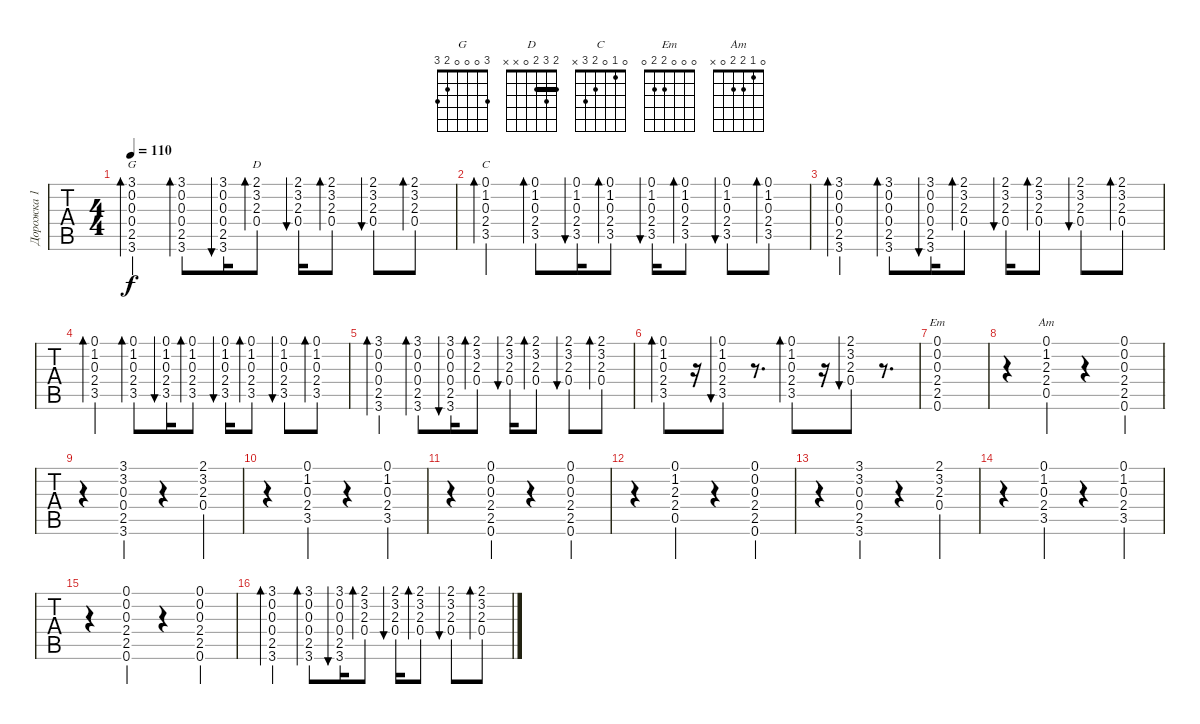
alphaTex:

\track ("Дорожка 1" "Дорожка 1") {instrument acousticguitarsteel}
\staff {tabs}
\tuning (E4 B3 G3 D3 A2 E2) {hide}
\chord ("G" 3 0 0 0 2 3)
\chord ("D" 2 3 2 0 x x) {barre 2}
\chord ("C" 0 1 0 2 3 x)
\chord ("Em" 0 0 0 2 2 0)
\chord ("Am" 0 1 2 2 0 x)
\ts (4 4)
\tempo 110
\clef g2
\ks c
(3.1 0.2 0.3 0.4 2.5 3.6).4{bd 30 ch "G" dy f} (3.1 0.2 0.3 0.4 2.5 3.6).8{bd 30} (3.1 0.2 0.3 0.4 2.5 3.6).16{bu 60} (2.1 3.2 2.3 0.4).8{bd 60 ch "D"} (2.1 3.2 2.3 0.4).16{bu 30} (2.1 3.2 2.3 0.4).8{bd 30} (2.1 3.2 2.3 0.4).8{bu 30} (2.1 3.2 2.3 0.4).8{bd 30} |
(0.1 1.2 0.3 2.4 3.5).4{bd 30 ch "C"} (0.1 1.2 0.3 2.4 3.5).8{bd 30} (0.1 1.2 0.3 2.4 3.5).16{bu 30} (0.1 1.2 0.3 2.4 3.5).8{bd 30} (0.1 1.2 0.3 2.4 3.5).16{bu 30} (0.1 1.2 0.3 2.4 3.5).8{bd 30} (0.1 1.2 0.3 2.4 3.5).8{bu 30} (0.1 1.2 0.3 2.4 3.5).8{bd 30} |
(3.1 0.2 0.3 0.4 2.5 3.6).4{bd 30} (3.1 0.2 0.3 0.4 2.5 3.6).8{bd 30} (3.1 0.2 0.3 0.4 2.5 3.6).16{bu 60} (2.1 3.2 2.3 0.4).8{bd 60} (2.1 3.2 2.3 0.4).16{bu 30} (2.1 3.2 2.3 0.4).8{bd 30} (2.1 3.2 2.3 0.4).8{bu 30} (2.1 3.2 2.3 0.4).8{bd 30} |
(0.1 1.2 0.3 2.4 3.5).4{bd 30} (0.1 1.2 0.3 2.4 3.5).8{bd 30} (0.1 1.2 0.3 2.4 3.5).16{bu 30} (0.1 1.2 0.3 2.4 3.5).8{bd 30} (0.1 1.2 0.3 2.4 3.5).16{bu 30} (0.1 1.2 0.3 2.4 3.5).8{bd 30} (0.1 1.2 0.3 2.4 3.5).8{bu 30} (0.1 1.2 0.3 2.4 3.5).8{bd 30} |
(3.1 0.2 0.3 0.4 2.5 3.6).4{bd 30} (3.1 0.2 0.3 0.4 2.5 3.6).8{bd 30} (3.1 0.2 0.3 0.4 2.5 3.6).16{bu 60} (2.1 3.2 2.3 0.4).8{bd 60} (2.1 3.2 2.3 0.4).16{bu 30} (2.1 3.2 2.3 0.4).8{bd 30} (2.1 3.2 2.3 0.4).8{bu 30} (2.1 3.2 2.3 0.4).8{bd 30} |
(0.1 1.2 0.3 2.4 3.5).8{bd 30} r.16 (0.1 1.2 0.3 2.4 3.5).8{bu 30} r.8{d} (0.1 1.2 0.3 2.4 3.5).8{bd 30} r.16 (2.1 3.2 2.3 0.4).8{bu 30} r.8{d} |
(0.1 0.2 0.3 2.4 2.5 0.6).1{ch "Em"} |
r.4 (0.1 1.2 2.3 2.4 0.5).4{ch "Am"} r.4 (0.1 0.2 0.3 2.4 2.5 0.6).4 |
r.4 (3.1 3.2 0.3 0.4 2.5 3.6).4 r.4 (2.1 3.2 2.3 0.4).4 |
r.4 (0.1 1.2 0.3 2.4 3.5).4 r.4 (0.1 1.2 0.3 2.4 3.5).4 |
r.4 (0.1 0.2 0.3 2.4 2.5 0.6).4 r.4 (0.1 0.2 0.3 2.4 2.5 0.6).4 |
r.4 (0.1 1.2 2.3 2.4 0.5).4 r.4 (0.1 0.2 0.3 2.4 2.5 0.6).4 |
r.4 (3.1 3.2 0.3 0.4 2.5 3.6).4 r.4 (2.1 3.2 2.3 0.4).4 |
r.4 (0.1 1.2 0.3 2.4 3.5).4 r.4 (0.1 1.2 0.3 2.4 3.5).4 |
r.4 (0.1 0.2 0.3 2.4 2.5 0.6).4 r.4 (0.1 0.2 0.3 2.4 2.5 0.6).4 |
(3.1 0.2 0.3 0.4 2.5 3.6).4{bd 30} (3.1 0.2 0.3 0.4 2.5 3.6).8{bd 30} (3.1 0.2 0.3 0.4 2.5 3.6).16{bu 60} (2.1 3.2 2.3 0.4).8{bd 60} (2.1 3.2 2.3 0.4).16{bu 30} (2.1 3.2 2.3 0.4).8{bd 30} (2.1 3.2 2.3 0.4).8{bu 30} (2.1 3.2 2.3 0.4).8{bd 30}
